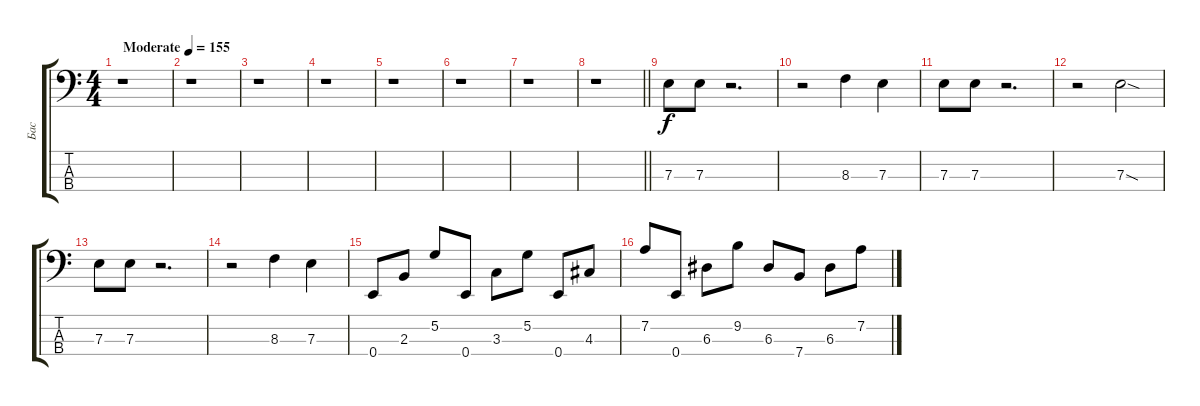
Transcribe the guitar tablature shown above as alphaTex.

\track ("Бас" "Бас") {instrument electricbassfinger}
\staff {score tabs}
\tuning (G2 D2 A1 E1) {hide}
\ts (4 4)
\tempo (155 "Moderate")
\clef f4
\ks c
r.1{dy f instrument electricbassfinger} |
r.1 |
r.1 |
r.1 |
r.1 |
r.1 |
r.1 |
\barLineRight lightlight
r.1 |
7.3.8 7.3.8 r.2{d} |
r.2 8.3.4 7.3.4 |
7.3.8 7.3.8 r.2{d} |
r.2 7.3{sod}.2 |
7.3.8 7.3.8 r.2{d} |
r.2 8.3.4 7.3.4 |
0.4.8 2.3.8 5.2.8 0.4.8 3.3.8 5.2.8 0.4.8 4.3.8 |
7.2.8 0.4.8 6.3.8 9.2.8 6.3.8 7.4.8 6.3.8 7.2.8
